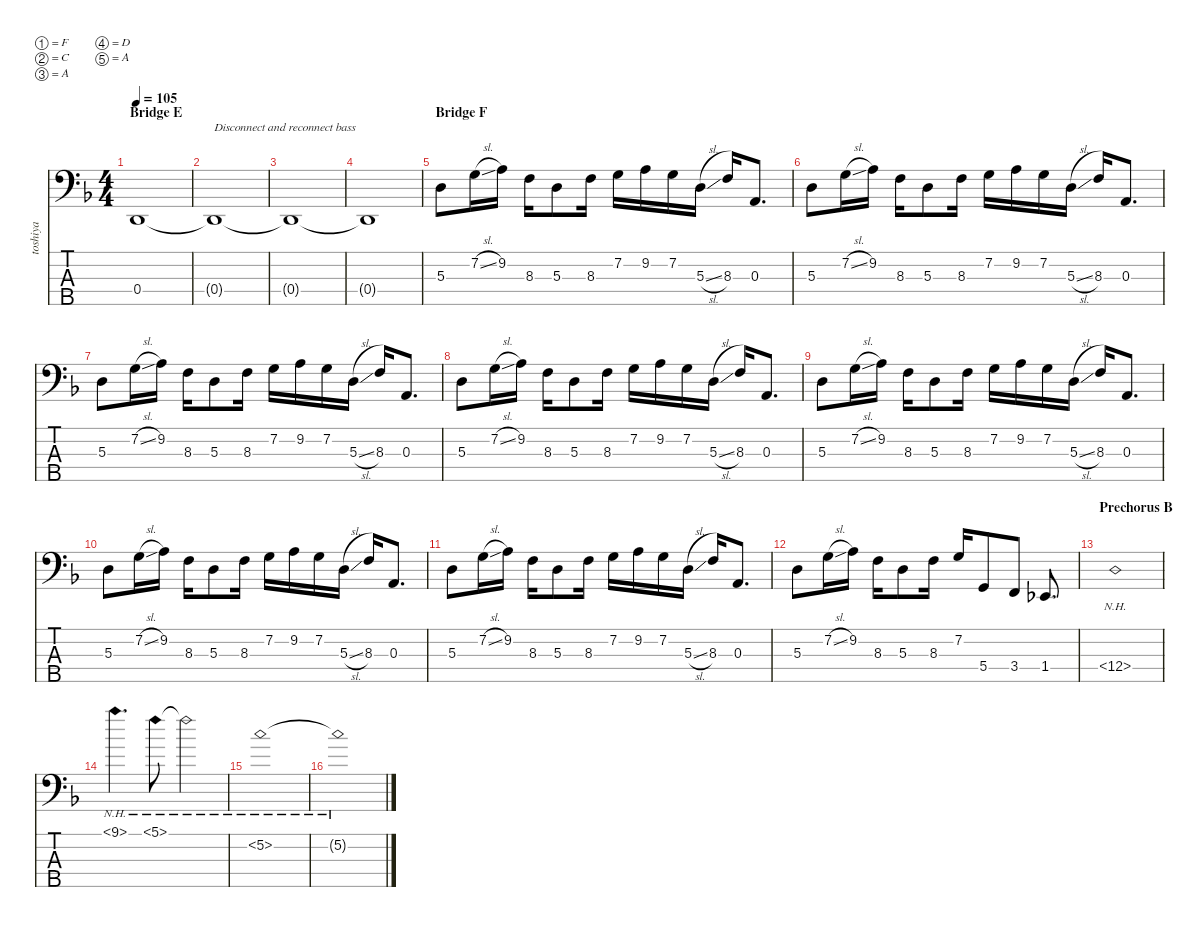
\defaultSystemsLayout 4
\hideDynamics
\bracketExtendMode nobrackets
\otherSystemsTrackNameOrientation horizontal
\track ("Toshiya" "toshiya") {defaultSystemsLayout 4 instrument electricbasspick}
\staff {score tabs}
\tuning (F2 C2 A1 D1 A0)
\ts (4 4)
\section ("" "Bridge E")
\tempo 105
\clef f4
\scale
0.949105
\ks dminor
0.4{acc forcenatural}.1{dy fff beam Up} |
\scale
0.949105 0.4{t acc forcenatural}.1{txt "Disconnect and reconnect bass" beam Up} |
\scale
1.135 0.4{t acc forcenatural}.1{beam Up} |
\scale
0.966789 0.4{t acc forcenatural}.1{beam Up} |
\section ("" "Bridge F")
\scale
0.949105 5.3{acc forcenatural}.8{dy mf beam Down} 7.2{sl acc forcenatural}.16{beam Down} 9.2{acc forcenatural}.16{beam Down} 8.3{acc forcenatural}.16{beam Down} 5.3{acc forcenatural}.8{beam Down} 8.3{acc forcenatural}.16{beam Down} 7.2{acc forcenatural}.16{beam Down} 9.2{acc forcenatural}.16{beam Down} 7.2{acc forcenatural}.16{beam Down} 5.3{sl acc forcenatural}.16{beam Down} 8.3{acc forcenatural}.16{beam Up} 0.3{acc forcenatural}.8{d beam Up} |
\scale
0.949105 5.3{acc forcenatural}.8{beam Down} 7.2{sl acc forcenatural}.16{beam Down} 9.2{acc forcenatural}.16{beam Down} 8.3{acc forcenatural}.16{beam Down} 5.3{acc forcenatural}.8{beam Down} 8.3{acc forcenatural}.16{beam Down} 7.2{acc forcenatural}.16{beam Down} 9.2{acc forcenatural}.16{beam Down} 7.2{acc forcenatural}.16{beam Down} 5.3{sl acc forcenatural}.16{beam Down} 8.3{acc forcenatural}.16{beam Up} 0.3{acc forcenatural}.8{d beam Up} |
\scale
1.13942 5.3{acc forcenatural}.8{beam Down} 7.2{sl acc forcenatural}.16{beam Down} 9.2{acc forcenatural}.16{beam Down} 8.3{acc forcenatural}.16{beam Down} 5.3{acc forcenatural}.8{beam Down} 8.3{acc forcenatural}.16{beam Down} 7.2{acc forcenatural}.16{beam Down} 9.2{acc forcenatural}.16{beam Down} 7.2{acc forcenatural}.16{beam Down} 5.3{sl acc forcenatural}.16{beam Down} 8.3{acc forcenatural}.16{beam Up} 0.3{acc forcenatural}.8{d beam Up} |
\scale
0.953526 5.3{acc forcenatural}.8{beam Down} 7.2{sl acc forcenatural}.16{beam Down} 9.2{acc forcenatural}.16{beam Down} 8.3{acc forcenatural}.16{beam Down} 5.3{acc forcenatural}.8{beam Down} 8.3{acc forcenatural}.16{beam Down} 7.2{acc forcenatural}.16{beam Down} 9.2{acc forcenatural}.16{beam Down} 7.2{acc forcenatural}.16{beam Down} 5.3{sl acc forcenatural}.16{beam Down} 8.3{acc forcenatural}.16{beam Up} 0.3{acc forcenatural}.8{d beam Up} |
\scale
0.953526 5.3{acc forcenatural}.8{beam Down} 7.2{sl acc forcenatural}.16{beam Down} 9.2{acc forcenatural}.16{beam Down} 8.3{acc forcenatural}.16{beam Down} 5.3{acc forcenatural}.8{beam Down} 8.3{acc forcenatural}.16{beam Down} 7.2{acc forcenatural}.16{beam Down} 9.2{acc forcenatural}.16{beam Down} 7.2{acc forcenatural}.16{beam Down} 5.3{sl acc forcenatural}.16{beam Down} 8.3{acc forcenatural}.16{beam Up} 0.3{acc forcenatural}.8{d beam Up} |
\scale
0.953526 5.3{acc forcenatural}.8{beam Down} 7.2{sl acc forcenatural}.16{beam Down} 9.2{acc forcenatural}.16{beam Down} 8.3{acc forcenatural}.16{beam Down} 5.3{acc forcenatural}.8{beam Down} 8.3{acc forcenatural}.16{beam Down} 7.2{acc forcenatural}.16{beam Down} 9.2{acc forcenatural}.16{beam Down} 7.2{acc forcenatural}.16{beam Down} 5.3{sl acc forcenatural}.16{beam Down} 8.3{acc forcenatural}.16{beam Up} 0.3{acc forcenatural}.8{d beam Up} |
\scale
1.135 5.3{acc forcenatural}.8{beam Down} 7.2{sl acc forcenatural}.16{beam Down} 9.2{acc forcenatural}.16{beam Down} 8.3{acc forcenatural}.16{beam Down} 5.3{acc forcenatural}.8{beam Down} 8.3{acc forcenatural}.16{beam Down} 7.2{acc forcenatural}.16{beam Down} 9.2{acc forcenatural}.16{beam Down} 7.2{acc forcenatural}.16{beam Down} 5.3{sl acc forcenatural}.16{beam Down} 8.3{acc forcenatural}.16{beam Up} 0.3{acc forcenatural}.8{d beam Up} |
\scale
0.966789 5.3{acc forcenatural}.8{beam Down} 7.2{sl acc forcenatural}.16{beam Down} 9.2{acc forcenatural}.16{beam Down} 8.3{acc forcenatural}.16{beam Down} 5.3{acc forcenatural}.8{beam Down} 8.3{acc forcenatural}.16{beam Down} 7.2{acc forcenatural}.16{beam Up} 5.4{acc forcenatural}.8{beam Up} 3.4{acc forcenatural}.8{beam Up} 1.4{acc b}.8{d beam Up} |
\section ("" "Prechorus B")
\scale
0.949105 12.4{nh acc forcenatural}.1{beam Down} |
\scale
0.949105 9.1{nh acc forcenatural}.4{d beam Down} 5.1{nh acc b}.8{beam Down} 5.1{nh t acc b}.2{beam Down} |
\scale
1.14732 5.2{nh acc forcenatural}.1{beam Down} |
\scale
0.961421 5.2{nh t acc forcenatural}.1{beam Down}
